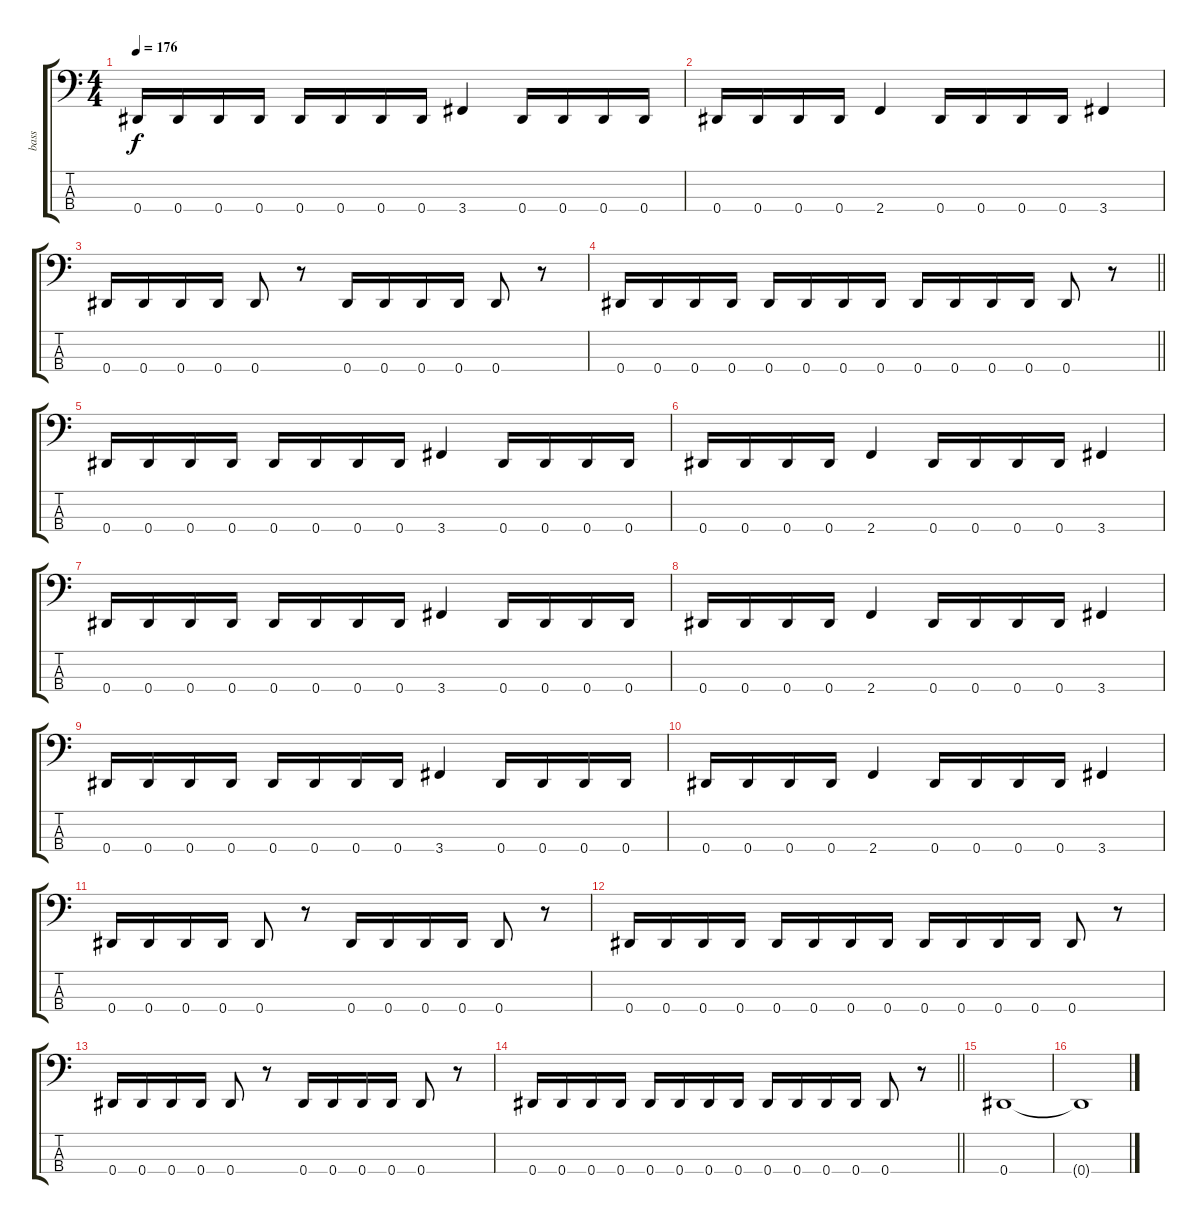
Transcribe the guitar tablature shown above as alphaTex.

\track ("bass" "bass") {instrument electricbassfinger}
\staff {score tabs}
\tuning (Gb2 Db2 Ab1 Eb1) {hide}
\ts (4 4)
\tempo 176
\clef f4
\ks c
0.4.16{dy f} 0.4.16 0.4.16 0.4.16 0.4.16 0.4.16 0.4.16 0.4.16 3.4.4 0.4.16 0.4.16 0.4.16 0.4.16 |
0.4.16 0.4.16 0.4.16 0.4.16 2.4.4 0.4.16 0.4.16 0.4.16 0.4.16 3.4.4 |
0.4.16 0.4.16 0.4.16 0.4.16 0.4.8 r.8 0.4.16 0.4.16 0.4.16 0.4.16 0.4.8 r.8 |
\barLineRight lightlight
0.4.16 0.4.16 0.4.16 0.4.16 0.4.16 0.4.16 0.4.16 0.4.16 0.4.16 0.4.16 0.4.16 0.4.16 0.4.8 r.8 |
0.4.16 0.4.16 0.4.16 0.4.16 0.4.16 0.4.16 0.4.16 0.4.16 3.4.4 0.4.16 0.4.16 0.4.16 0.4.16 |
0.4.16 0.4.16 0.4.16 0.4.16 2.4.4 0.4.16 0.4.16 0.4.16 0.4.16 3.4.4 |
0.4.16 0.4.16 0.4.16 0.4.16 0.4.16 0.4.16 0.4.16 0.4.16 3.4.4 0.4.16 0.4.16 0.4.16 0.4.16 |
0.4.16 0.4.16 0.4.16 0.4.16 2.4.4 0.4.16 0.4.16 0.4.16 0.4.16 3.4.4 |
0.4.16 0.4.16 0.4.16 0.4.16 0.4.16 0.4.16 0.4.16 0.4.16 3.4.4 0.4.16 0.4.16 0.4.16 0.4.16 |
0.4.16 0.4.16 0.4.16 0.4.16 2.4.4 0.4.16 0.4.16 0.4.16 0.4.16 3.4.4 |
0.4.16 0.4.16 0.4.16 0.4.16 0.4.8 r.8 0.4.16 0.4.16 0.4.16 0.4.16 0.4.8 r.8 |
0.4.16 0.4.16 0.4.16 0.4.16 0.4.16 0.4.16 0.4.16 0.4.16 0.4.16 0.4.16 0.4.16 0.4.16 0.4.8 r.8 |
0.4.16 0.4.16 0.4.16 0.4.16 0.4.8 r.8 0.4.16 0.4.16 0.4.16 0.4.16 0.4.8 r.8 |
\barLineRight lightlight
0.4.16 0.4.16 0.4.16 0.4.16 0.4.16 0.4.16 0.4.16 0.4.16 0.4.16 0.4.16 0.4.16 0.4.16 0.4.8 r.8 |
0.4.1 |
0.4{t}.1
